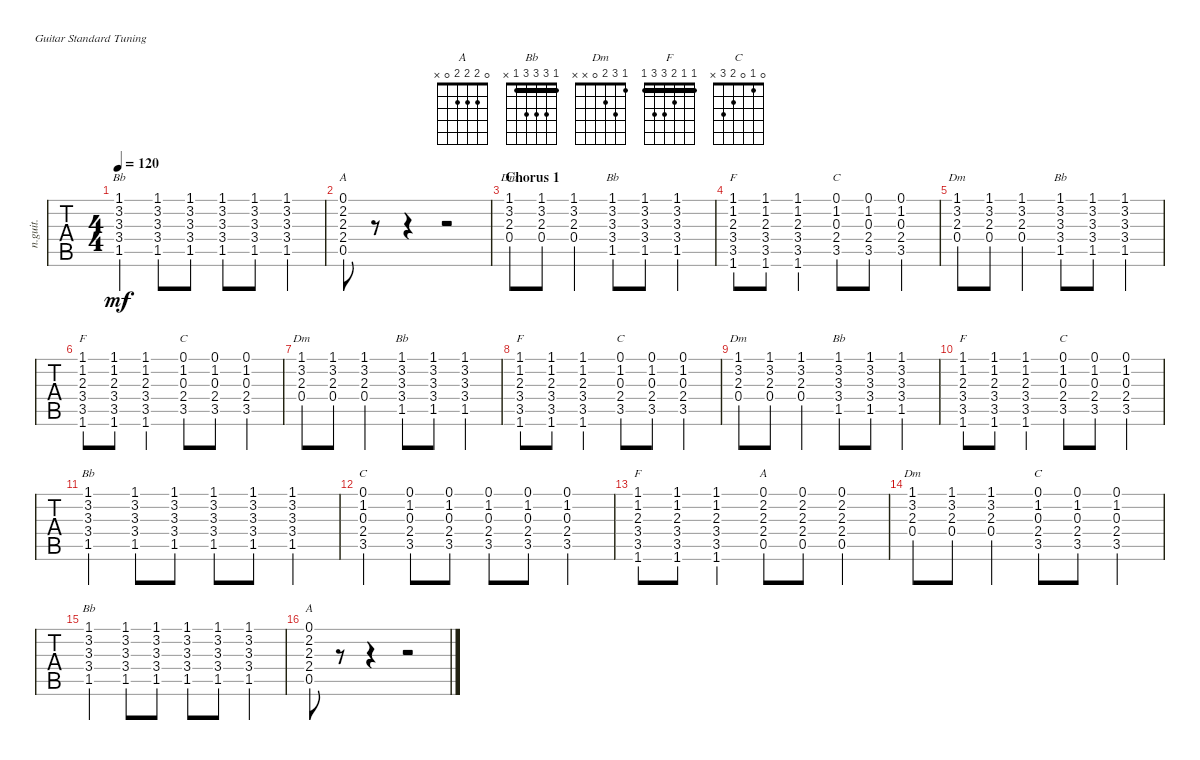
\defaultSystemsLayout 4
\bracketExtendMode nobrackets
\track ("Guitar L5" "n.guit.") {instrument acousticguitarnylon}
\staff {tabs}
\tuning (E4 B3 G3 D3 A2 E2)
\chord ("A" 0 2 2 2 0 x)
\chord ("Bb" 1 3 3 3 1 x)
\chord ("Dm" 1 3 2 0 x x)
\chord ("Bb" 1 3 3 3 1 x) {barre 1}
\chord ("F" 1 1 2 3 3 1) {barre (1 1)}
\chord ("C" 0 1 0 2 3 x)
\ts (4 4)
\tempo 120
\clef g2
\ks f
(3.4{acc forcenatural} 3.3{acc b} 1.1{acc forcenatural} 3.2{acc forcenatural} 1.5{acc b}).4{ch "Bb" dy mf beam Up} (3.4{acc forcenatural} 3.3{acc b} 3.2{acc forcenatural} 1.1{acc forcenatural} 1.5{acc b}).8{beam Up} (3.4{acc forcenatural} 3.3{acc b} 3.2{acc forcenatural} 1.1{acc forcenatural} 1.5{acc b}).8{beam Up} (3.4{acc forcenatural} 3.3{acc b} 3.2{acc forcenatural} 1.1{acc forcenatural} 1.5{acc b}).8{beam Up} (3.4{acc forcenatural} 3.3{acc b} 3.2{acc forcenatural} 1.1{acc forcenatural} 1.5{acc b}).8{beam Up} (3.4{acc forcenatural} 3.3{acc b} 3.2{acc forcenatural} 1.1{acc forcenatural} 1.5{acc b}).4{beam Up} |
(2.4{acc forcenatural} 0.1{acc forcenatural} 2.2{acc #} 2.3{acc forcenatural} 0.5{acc forcenatural}).8{ch "A" beam Up} r.8 r.4 r.2 |
\section ("" "Chorus 1")
(0.4{acc forcenatural} 1.1{acc forcenatural} 3.2{acc forcenatural} 2.3{acc forcenatural}).8{ch "Dm" beam Up} (0.4{acc forcenatural} 1.1{acc forcenatural} 3.2{acc forcenatural} 2.3{acc forcenatural}).8{beam Up} (0.4{acc forcenatural} 1.1{acc forcenatural} 3.2{acc forcenatural} 2.3{acc forcenatural}).4{beam Up} (3.4{acc forcenatural} 3.3{acc b} 3.2{acc forcenatural} 1.1{acc forcenatural} 1.5{acc b}).8{ch "Bb" beam Up} (3.4{acc forcenatural} 3.3{acc b} 3.2{acc forcenatural} 1.1{acc forcenatural} 1.5{acc b}).8{beam Up} (3.4{acc forcenatural} 3.3{acc b} 3.2{acc forcenatural} 1.1{acc forcenatural} 1.5{acc b}).4{beam Up} |
(1.6{acc forcenatural} 3.5{acc forcenatural} 3.4{acc forcenatural} 2.3{acc forcenatural} 1.2{acc forcenatural} 1.1{acc forcenatural}).8{ch "F"} (1.6{acc forcenatural} 3.5{acc forcenatural} 3.4{acc forcenatural} 2.3{acc forcenatural} 1.2{acc forcenatural} 1.1{acc forcenatural}).8 (1.6{acc forcenatural} 3.5{acc forcenatural} 3.4{acc forcenatural} 2.3{acc forcenatural} 1.2{acc forcenatural} 1.1{acc forcenatural}).4 (3.5{acc forcenatural} 2.4{acc forcenatural} 0.3{acc forcenatural} 1.2{acc forcenatural} 0.1{acc forcenatural}).8{ch "C"} (3.5{acc forcenatural} 2.4{acc forcenatural} 0.3{acc forcenatural} 1.2{acc forcenatural} 0.1{acc forcenatural}).8 (3.5{acc forcenatural} 2.4{acc forcenatural} 0.3{acc forcenatural} 1.2{acc forcenatural} 0.1{acc forcenatural}).4 |
(0.4{acc forcenatural} 1.1{acc forcenatural} 3.2{acc forcenatural} 2.3{acc forcenatural}).8{ch "Dm" beam Up} (0.4{acc forcenatural} 1.1{acc forcenatural} 3.2{acc forcenatural} 2.3{acc forcenatural}).8{beam Up} (0.4{acc forcenatural} 1.1{acc forcenatural} 3.2{acc forcenatural} 2.3{acc forcenatural}).4{beam Up} (3.4{acc forcenatural} 3.3{acc b} 3.2{acc forcenatural} 1.1{acc forcenatural} 1.5{acc b}).8{ch "Bb" beam Up} (3.4{acc forcenatural} 3.3{acc b} 3.2{acc forcenatural} 1.1{acc forcenatural} 1.5{acc b}).8{beam Up} (3.4{acc forcenatural} 3.3{acc b} 3.2{acc forcenatural} 1.1{acc forcenatural} 1.5{acc b}).4{beam Up} |
(1.6{acc forcenatural} 3.5{acc forcenatural} 3.4{acc forcenatural} 2.3{acc forcenatural} 1.2{acc forcenatural} 1.1{acc forcenatural}).8{ch "F"} (1.6{acc forcenatural} 3.5{acc forcenatural} 3.4{acc forcenatural} 2.3{acc forcenatural} 1.2{acc forcenatural} 1.1{acc forcenatural}).8 (1.6{acc forcenatural} 3.5{acc forcenatural} 3.4{acc forcenatural} 2.3{acc forcenatural} 1.2{acc forcenatural} 1.1{acc forcenatural}).4 (3.5{acc forcenatural} 2.4{acc forcenatural} 0.3{acc forcenatural} 1.2{acc forcenatural} 0.1{acc forcenatural}).8{ch "C"} (3.5{acc forcenatural} 2.4{acc forcenatural} 0.3{acc forcenatural} 1.2{acc forcenatural} 0.1{acc forcenatural}).8 (3.5{acc forcenatural} 2.4{acc forcenatural} 0.3{acc forcenatural} 1.2{acc forcenatural} 0.1{acc forcenatural}).4 |
(0.4{acc forcenatural} 1.1{acc forcenatural} 3.2{acc forcenatural} 2.3{acc forcenatural}).8{ch "Dm" beam Up} (0.4{acc forcenatural} 1.1{acc forcenatural} 3.2{acc forcenatural} 2.3{acc forcenatural}).8{beam Up} (0.4{acc forcenatural} 1.1{acc forcenatural} 3.2{acc forcenatural} 2.3{acc forcenatural}).4{beam Up} (3.4{acc forcenatural} 3.3{acc b} 3.2{acc forcenatural} 1.1{acc forcenatural} 1.5{acc b}).8{ch "Bb" beam Up} (3.4{acc forcenatural} 3.3{acc b} 3.2{acc forcenatural} 1.1{acc forcenatural} 1.5{acc b}).8{beam Up} (3.4{acc forcenatural} 3.3{acc b} 3.2{acc forcenatural} 1.1{acc forcenatural} 1.5{acc b}).4{beam Up} |
(1.6{acc forcenatural} 3.5{acc forcenatural} 3.4{acc forcenatural} 2.3{acc forcenatural} 1.2{acc forcenatural} 1.1{acc forcenatural}).8{ch "F"} (1.6{acc forcenatural} 3.5{acc forcenatural} 3.4{acc forcenatural} 2.3{acc forcenatural} 1.2{acc forcenatural} 1.1{acc forcenatural}).8 (1.6{acc forcenatural} 3.5{acc forcenatural} 3.4{acc forcenatural} 2.3{acc forcenatural} 1.2{acc forcenatural} 1.1{acc forcenatural}).4 (3.5{acc forcenatural} 2.4{acc forcenatural} 0.3{acc forcenatural} 1.2{acc forcenatural} 0.1{acc forcenatural}).8{ch "C"} (3.5{acc forcenatural} 2.4{acc forcenatural} 0.3{acc forcenatural} 1.2{acc forcenatural} 0.1{acc forcenatural}).8 (3.5{acc forcenatural} 2.4{acc forcenatural} 0.3{acc forcenatural} 1.2{acc forcenatural} 0.1{acc forcenatural}).4 |
(0.4{acc forcenatural} 1.1{acc forcenatural} 3.2{acc forcenatural} 2.3{acc forcenatural}).8{ch "Dm" beam Up} (0.4{acc forcenatural} 1.1{acc forcenatural} 3.2{acc forcenatural} 2.3{acc forcenatural}).8{beam Up} (0.4{acc forcenatural} 1.1{acc forcenatural} 3.2{acc forcenatural} 2.3{acc forcenatural}).4{beam Up} (3.4{acc forcenatural} 3.3{acc b} 3.2{acc forcenatural} 1.1{acc forcenatural} 1.5{acc b}).8{ch "Bb" beam Up} (3.4{acc forcenatural} 3.3{acc b} 3.2{acc forcenatural} 1.1{acc forcenatural} 1.5{acc b}).8{beam Up} (3.4{acc forcenatural} 3.3{acc b} 3.2{acc forcenatural} 1.1{acc forcenatural} 1.5{acc b}).4{beam Up} |
(1.6{acc forcenatural} 3.5{acc forcenatural} 3.4{acc forcenatural} 2.3{acc forcenatural} 1.2{acc forcenatural} 1.1{acc forcenatural}).8{ch "F"} (1.6{acc forcenatural} 3.5{acc forcenatural} 3.4{acc forcenatural} 2.3{acc forcenatural} 1.2{acc forcenatural} 1.1{acc forcenatural}).8 (1.6{acc forcenatural} 3.5{acc forcenatural} 3.4{acc forcenatural} 2.3{acc forcenatural} 1.2{acc forcenatural} 1.1{acc forcenatural}).4 (3.5{acc forcenatural} 2.4{acc forcenatural} 0.3{acc forcenatural} 1.2{acc forcenatural} 0.1{acc forcenatural}).8{ch "C"} (3.5{acc forcenatural} 2.4{acc forcenatural} 0.3{acc forcenatural} 1.2{acc forcenatural} 0.1{acc forcenatural}).8 (3.5{acc forcenatural} 2.4{acc forcenatural} 0.3{acc forcenatural} 1.2{acc forcenatural} 0.1{acc forcenatural}).4 |
(3.4{acc forcenatural} 3.3{acc b} 1.1{acc forcenatural} 3.2{acc forcenatural} 1.5{acc b}).4{ch "Bb" beam Up} (3.4{acc forcenatural} 3.3{acc b} 3.2{acc forcenatural} 1.1{acc forcenatural} 1.5{acc b}).8{beam Up} (3.4{acc forcenatural} 3.3{acc b} 3.2{acc forcenatural} 1.1{acc forcenatural} 1.5{acc b}).8{beam Up} (3.4{acc forcenatural} 3.3{acc b} 3.2{acc forcenatural} 1.1{acc forcenatural} 1.5{acc b}).8{beam Up} (3.4{acc forcenatural} 3.3{acc b} 3.2{acc forcenatural} 1.1{acc forcenatural} 1.5{acc b}).8{beam Up} (3.4{acc forcenatural} 3.3{acc b} 3.2{acc forcenatural} 1.1{acc forcenatural} 1.5{acc b}).4{beam Up} |
(3.5{acc forcenatural} 2.4{acc forcenatural} 0.3{acc forcenatural} 1.2{acc forcenatural} 0.1{acc forcenatural}).4{ch "C"} (3.5{acc forcenatural} 2.4{acc forcenatural} 0.3{acc forcenatural} 1.2{acc forcenatural} 0.1{acc forcenatural}).8 (3.5{acc forcenatural} 2.4{acc forcenatural} 0.3{acc forcenatural} 1.2{acc forcenatural} 0.1{acc forcenatural}).8 (3.5{acc forcenatural} 2.4{acc forcenatural} 0.3{acc forcenatural} 1.2{acc forcenatural} 0.1{acc forcenatural}).8 (3.5{acc forcenatural} 2.4{acc forcenatural} 0.3{acc forcenatural} 1.2{acc forcenatural} 0.1{acc forcenatural}).8 (3.5{acc forcenatural} 2.4{acc forcenatural} 0.3{acc forcenatural} 1.2{acc forcenatural} 0.1{acc forcenatural}).4 |
(1.6{acc forcenatural} 3.5{acc forcenatural} 3.4{acc forcenatural} 2.3{acc forcenatural} 1.2{acc forcenatural} 1.1{acc forcenatural}).8{ch "F"} (1.6{acc forcenatural} 3.5{acc forcenatural} 3.4{acc forcenatural} 2.3{acc forcenatural} 1.2{acc forcenatural} 1.1{acc forcenatural}).8 (1.6{acc forcenatural} 3.5{acc forcenatural} 3.4{acc forcenatural} 2.3{acc forcenatural} 1.2{acc forcenatural} 1.1{acc forcenatural}).4 (2.4{acc forcenatural} 0.1{acc forcenatural} 2.2{acc #} 2.3{acc forcenatural} 0.5{acc forcenatural}).8{ch "A" beam Up} (2.4{acc forcenatural} 0.1{acc forcenatural} 2.2{acc #} 2.3{acc forcenatural} 0.5{acc forcenatural}).8{beam Up} (2.4{acc forcenatural} 0.1{acc forcenatural} 2.2{acc #} 2.3{acc forcenatural} 0.5{acc forcenatural}).4{beam Up} |
(0.4{acc forcenatural} 1.1{acc forcenatural} 3.2{acc forcenatural} 2.3{acc forcenatural}).8{ch "Dm" beam Up} (0.4{acc forcenatural} 1.1{acc forcenatural} 3.2{acc forcenatural} 2.3{acc forcenatural}).8{beam Up} (0.4{acc forcenatural} 1.1{acc forcenatural} 3.2{acc forcenatural} 2.3{acc forcenatural}).4{beam Up} (3.5{acc forcenatural} 2.4{acc forcenatural} 0.3{acc forcenatural} 1.2{acc forcenatural} 0.1{acc forcenatural}).8{ch "C"} (3.5{acc forcenatural} 2.4{acc forcenatural} 0.3{acc forcenatural} 1.2{acc forcenatural} 0.1{acc forcenatural}).8 (3.5{acc forcenatural} 2.4{acc forcenatural} 0.3{acc forcenatural} 1.2{acc forcenatural} 0.1{acc forcenatural}).4 |
(3.4{acc forcenatural} 3.3{acc b} 1.1{acc forcenatural} 3.2{acc forcenatural} 1.5{acc b}).4{ch "Bb" beam Up} (3.4{acc forcenatural} 3.3{acc b} 3.2{acc forcenatural} 1.1{acc forcenatural} 1.5{acc b}).8{beam Up} (3.4{acc forcenatural} 3.3{acc b} 3.2{acc forcenatural} 1.1{acc forcenatural} 1.5{acc b}).8{beam Up} (3.4{acc forcenatural} 3.3{acc b} 3.2{acc forcenatural} 1.1{acc forcenatural} 1.5{acc b}).8{beam Up} (3.4{acc forcenatural} 3.3{acc b} 3.2{acc forcenatural} 1.1{acc forcenatural} 1.5{acc b}).8{beam Up} (3.4{acc forcenatural} 3.3{acc b} 3.2{acc forcenatural} 1.1{acc forcenatural} 1.5{acc b}).4{beam Up} |
(2.4{acc forcenatural} 0.1{acc forcenatural} 2.2{acc #} 2.3{acc forcenatural} 0.5{acc forcenatural}).8{ch "A" beam Up} r.8 r.4 r.2
